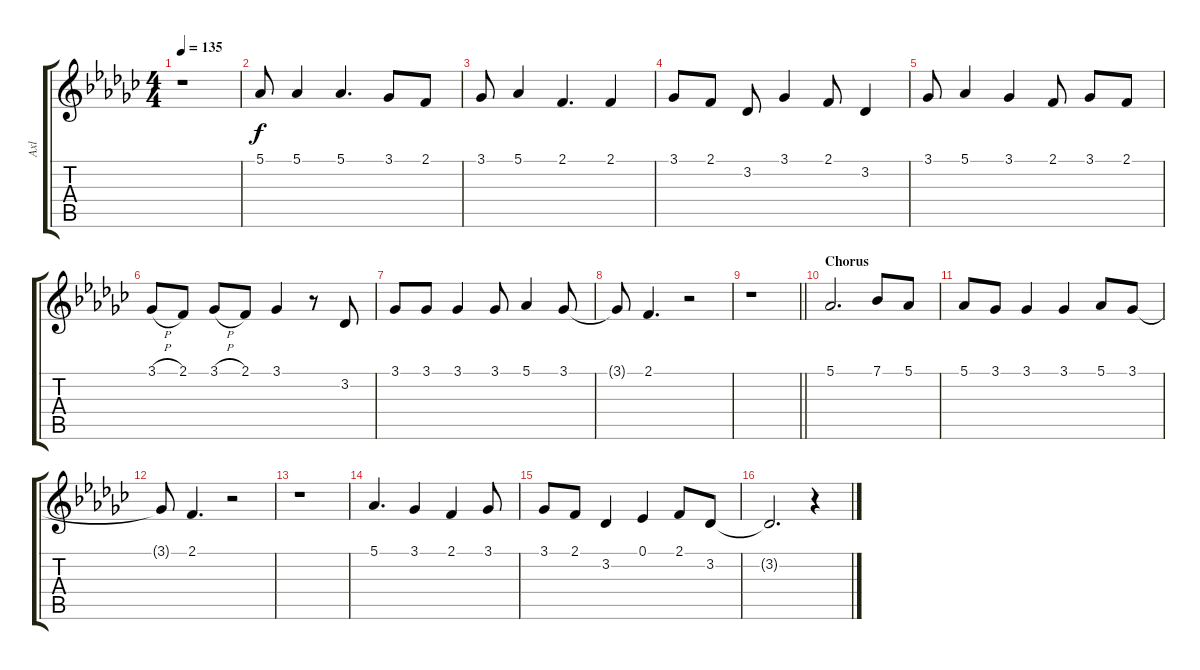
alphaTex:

\track ("Axl" "Axl") {instrument lead1square}
\staff {score tabs}
\tuning (Eb4 Bb3 Gb3 Db3 Ab2 Eb2) {hide}
\ts (4 4)
\tempo 135
\clef g2
\ks gb
r.1{dy f} |
5.1.8 5.1.4 5.1.4{d} 3.1.8 2.1.8 |
3.1.8 5.1.4 2.1.4{d} 2.1.4 |
3.1.8 2.1.8 3.2.8 3.1.4 2.1.8 3.2.4 |
3.1.8 5.1.4 3.1.4 2.1.8 3.1.8 2.1.8 |
3.1{h}.8 2.1.8 3.1{h}.8 2.1.8 3.1.4 r.8 3.2.8 |
3.1.8 3.1.8 3.1.4 3.1.8 5.1.4 3.1.8 |
3.1{t}.8 2.1.4{d} r.2 |
\barLineRight lightlight
r.1 |
\section ("" "Chorus")
5.1.2{d} 7.1.8 5.1.8 |
5.1.8 3.1.8 3.1.4 3.1.4 5.1.8 3.1.8 |
3.1{t}.8 2.1.4{d} r.2 |
r.1 |
5.1.4{d} 3.1.4 2.1.4 3.1.8 |
3.1.8 2.1.8 3.2.4 0.1.4 2.1.8 3.2.8 |
3.2{t}.2{d} r.4
